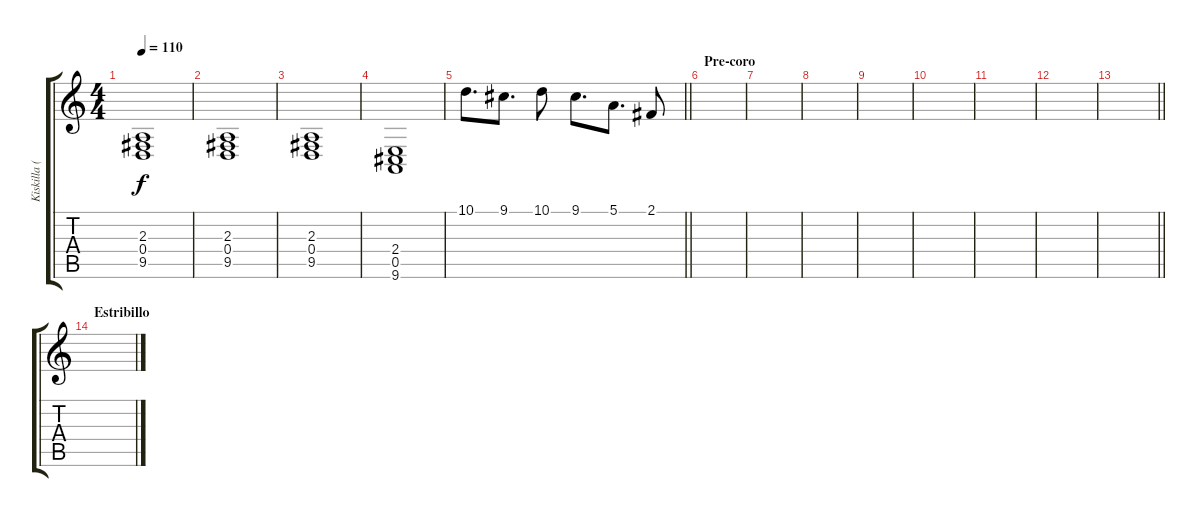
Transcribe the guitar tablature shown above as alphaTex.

\track ("Kiskilla (Pepe Herrero)" "Kiskilla (") {instrument acousticgrandpiano}
\staff {score tabs}
\tuning (E4 B3 G3 D3 A2 E2) {hide}
\ts (4 4)
\tempo 110
\clef g2
\ks c
(2.3 0.4 9.5).1{dy f} |
(2.3 0.4 9.5).1 |
(2.3 0.4 9.5).1 |
(2.4 0.5 9.6).1 |
\barLineRight lightlight
10.1.8{d} 9.1.8{d} 10.1.8 9.1.8{d} 5.1.8{d} 2.1.8 |
\section ("" "Pre-coro")
|
|
|
|
|
|
|
\barLineRight lightlight
|
\section ("" "Estribillo")
